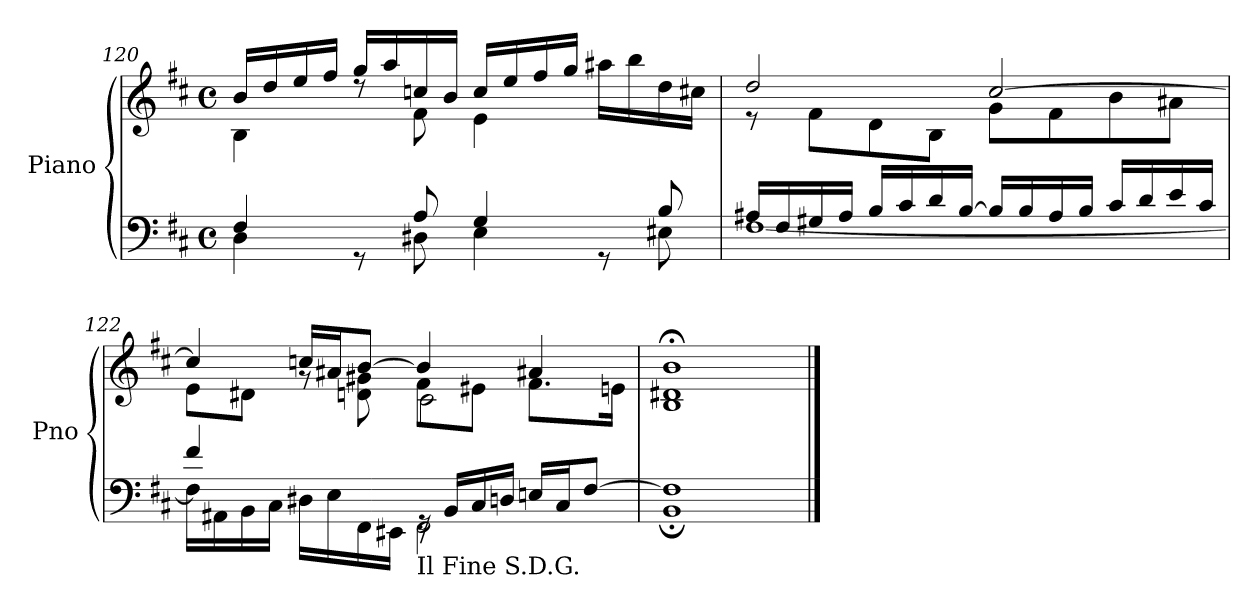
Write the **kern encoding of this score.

**kern	**kern
*part1	*part1
*staff2	*staff1
*I"Piano	*
*I'Pno	*
*clefF4	*clefG2
*k[f#c#]	*k[f#c#]
*M4/4	*M4/4
*met(c)	*met(c)
=120	=120
*^	*^
4F#/	4D\	16b/LL	4B\
.	.	16dd/	.
.	.	16ee/	.
.	.	16ff#/JJ	.
8rGG	8ryy	16gg/LL	8rdd
.	.	16aa/	.
8A/	8D#X\	16ccn/	8f#\
.	.	16b/JJ	.
4G/	4E\	16cc/LL	4e\
.	.	16ee/	.
.	.	16ff#/	.
.	.	16gg/JJ	.
8rGG	8ryy	16aa#X\LL	4ryy
.	.	16bb\	.
8B/	8E#X\	16dd\	.
.	.	16cc#X\JJ	.
!!LO:LB:g=z	!!
=121	=121	=121	=121
16A#X/LL	[1F#	2dd/	8r
16F#/	.	.	.
16G#X/	.	.	8f#\L
16A#/JJ	.	.	.
16B/LL	.	.	8d\
16c#/	.	.	.
16d/	.	.	8B\J
[16B/JJ	.	.	.
16B/LL]	.	[2cc#/	8g\L
16B/	.	.	.
16A#/	.	.	8f#\
16B/JJ	.	.	.
16c#/LL	.	.	8b\
16d/	.	.	.
16e/	.	.	8a#X\J
16c#/JJ	.	.	.
=122	=122	=122	=122
*	*	*	*^
4f#/	16F#\LL]	4cc#/]	8e\L	2ryy
.	16AA#X\	.	.	.
.	16BB\	.	8d#X\J	.
.	16C#\JJ	.	.	.
4ryy	16D#X\LL	16ccn/LL	8rg	.
.	16E\	16a#X/J	.	.
.	16FF#\	[8b/J	8dn\ 8g#X\	.
.	16EE#X\JJ	.	.	.
!LO:TX:b:t=Il Fine     S.D.G.	!	!	!	!
16rGG	2FF#\	4b/]	8f#\L	2c#\
16BB/LL	.	.	.	.
16C#/	.	.	8e#X\J	.
16Dn/JJ	.	.	.	.
16En/LL	.	4a#X/	8.f#\L	.
16C#/J	.	.	.	.
[8F#/J	.	.	.	.
.	.	.	16en\Jk	.
*	*	*	*v	*v
=123	=123	=123	=123
1F#]	1BB;	1b;<	1B 1d#X
*v	*v	*	*
*	*v	*v
==	==
*-	*-
